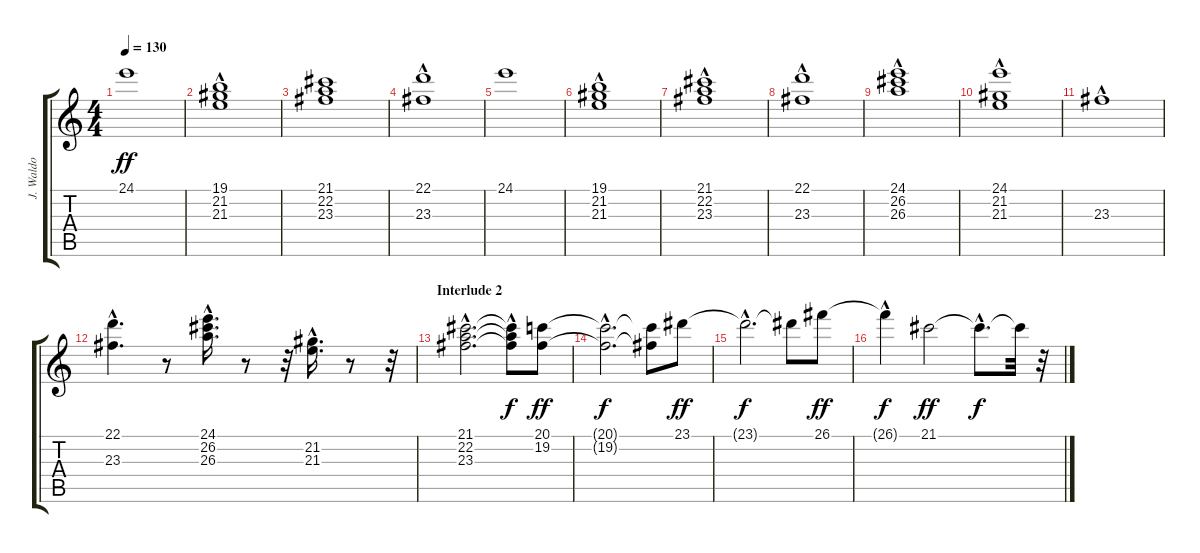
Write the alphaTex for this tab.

\track ("J. Waldo" "J. Waldo") {instrument rockorgan}
\staff {score tabs}
\tuning (E4 B3 G3 D3 A2 E2) {hide}
\ts (4 4)
\tempo 130
\clef g2
\ks c
24.1.1{dy ff} |
(19.1 21.2{hac} 21.3{hac}).1 |
(21.1 22.2 23.3).1 |
(22.1 23.3{hac}).1 |
24.1.1 |
(19.1 21.2 21.3{hac}).1 |
(21.1 22.2{hac} 23.3{hac}).1 |
(22.1 23.3{hac}).1 |
(24.1 26.2{hac} 26.3{hac}).1 |
(24.1 21.2{hac} 21.3{hac}).1 |
23.3{hac}.1 |
(22.1{hac} 23.3{hac}).4{d} r.8 (24.1{hac} 26.2{hac} 26.3).16{d} r.8 r.32 (21.2{hac} 21.3{hac}).16{d} r.8 r.32 |
\section ("" "Interlude 2")
(21.1{hac} 22.2{hac} 23.3{hac}).2{d} (21.1{t} 22.2{t} 23.3{hac t}).8{dy f} (20.1 19.2).8{dy ff} |
(20.1{hac t} 19.2{hac t}).2{d dy f} (20.1{t} 19.2{t}).8 23.1.8{dy ff} |
23.1{hac t}.2{d dy f} 23.1{t}.8 26.1.8{dy ff} |
26.1{hac t}.4{dy f} 21.1.2{dy ff} 21.1{hac t}.8{d dy f} 21.1{t}.32 r.32
